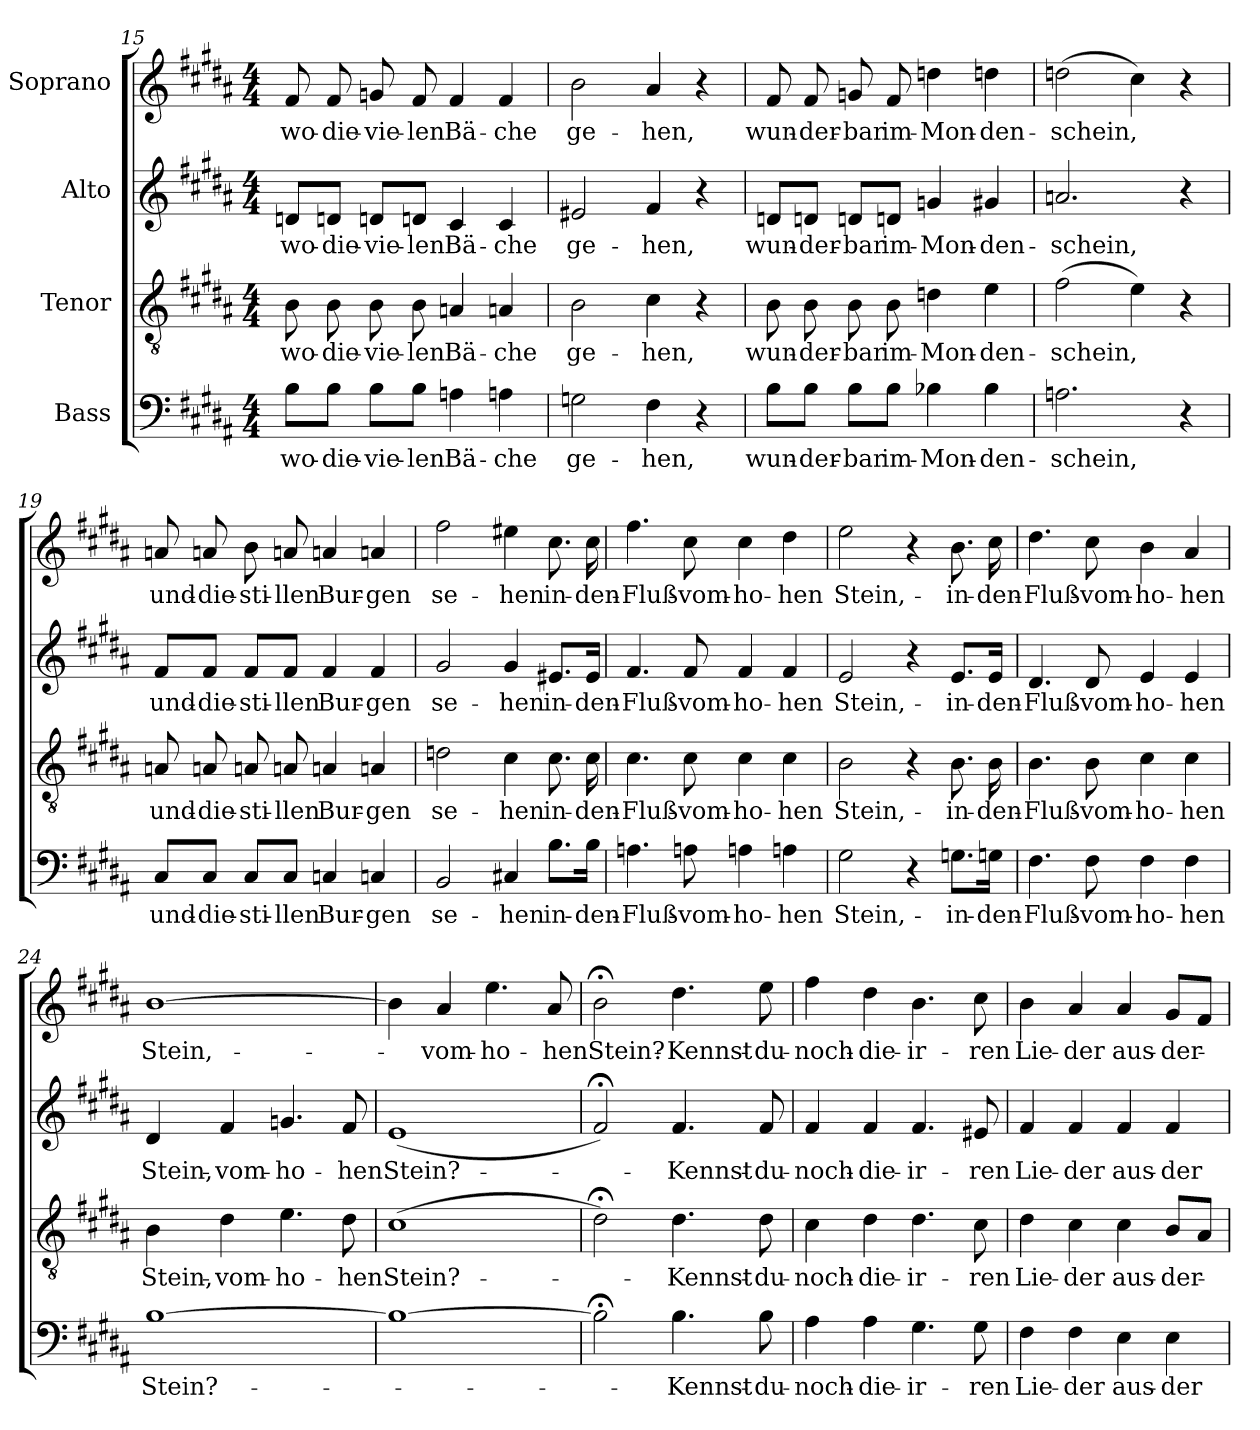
**kern	**text	**kern	**text	**kern	**text	**kern	**text
*part4	*part4	*part3	*part3	*part2	*part2	*part1	*part1
*staff4	*staff4	*staff3	*staff3	*staff2	*staff2	*staff1	*staff1
*I"Bass	*	*I"Tenor	*	*I"Alto	*	*I"Soprano	*
*clefF4	*	*clefGv2	*	*clefG2	*	*clefG2	*
*k[f#c#g#d#a#]	*	*k[f#c#g#d#a#]	*	*k[f#c#g#d#a#]	*	*k[f#c#g#d#a#]	*
*B:	*	*B:	*	*B:	*	*B:	*
*M4/4	*	*M4/4	*	*M4/4	*	*M4/4	*
=15	=15	=15	=15	=15	=15	=15	=15
8B\L	wo-	8B\	wo-	8dn/L	wo-	8f#/	wo-
8B\J	die-	8B\	die-	8dn/J	die-	8f#/	die-
8B\L	vie-	8B\	vie-	8dn/L	vie-	8gn/	vie-
8B\J	-len	8B\	-len	8dn/J	-len	8f#/	-len
4An\	Bä-	4An/	Bä-	4c#/	Bä-	4f#/	Bä-
4An\	-che	4An/	-che	4c#/	-che	4f#/	-che
=16	=16	=16	=16	=16	=16	=16	=16
2Gn\	ge-	2B\	ge-	2e#X/	ge-	2b\	ge-
4F#\	-hen,	4c#\	-hen,	4f#/	-hen,	4a#/	-hen,
4r	.	4r	.	4r	.	4r	.
!!LO:PB:g=z
=17	=17	=17	=17	=17	=17	=17	=17
8B\L	wun-	8B\	wun-	8dn/L	wun-	8f#/	wun-
8B\J	-der-	8B\	-der-	8dn/J	-der-	8f#/	-der-
8B\L	-bar	8B\	-bar	8dn/L	-bar	8gn/	-bar
8B\J	im-	8B\	im-	8dn/J	im-	8f#/	im-
4B-X\	Mon-	4dn\	Mon-	4gn/	Mon-	4ddn\	Mon-
4B-\	-den-	4e\	-den-	4g#X/	-den-	4ddn\	-den-
=18	=18	=18	=18	=18	=18	=18	=18
2.An\	-schein,	(2f#\	-schein,	2.an/	-schein,	(2ddn\	-schein,
.	.	4e\)	.	.	.	4cc#\)	.
4r	.	4r	.	4r	.	4r	.
=19	=19	=19	=19	=19	=19	=19	=19
8C#/L	und-	8An/	und-	8f#/L	und-	8an/	und-
8C#/J	die-	8An/	die-	8f#/J	die-	8an/	die-
8C#/L	sti-	8An/	sti-	8f#/L	sti-	8b\	sti-
8C#/J	-llen	8An/	-llen	8f#/J	-llen	8an/	-llen
4Cn/	Bur-	4An/	Bur-	4f#/	Bur-	4an/	Bur-
4Cn/	-gen	4An/	-gen	4f#/	-gen	4an/	-gen
=20	=20	=20	=20	=20	=20	=20	=20
2BB/	se-	2dn\	se-	2g#/	se-	2ff#\	se-
4C#X/	-hen	4c#\	-hen	4g#/	-hen	4ee#X\	-hen
8.B\L	in-	8.c#\	in-	8.e#X/L	in-	8.cc#\	in-
16B\Jk	den-	16c#\	den-	16e#/Jk	den-	16cc#\	den-
!!LO:LB:g=z
=21	=21	=21	=21	=21	=21	=21	=21
4.An\	Fluß-	4.c#\	Fluß-	4.f#/	Fluß-	4.ff#\	Fluß-
8An\	vom-	8c#\	vom-	8f#/	vom-	8cc#\	vom-
4An\	ho-	4c#\	ho-	4f#/	ho-	4cc#\	ho-
4An\	-hen	4c#\	-hen	4f#/	-hen	4dd#\	-hen
=22	=22	=22	=22	=22	=22	=22	=22
2G#\	Stein,-	2B\	Stein,-	2e/	Stein,-	2ee\	Stein,-
4r	.	4r	.	4r	.	4r	.
8.Gn\L	in-	8.B\	in-	8.e/L	in-	8.b\	in-
16Gn\Jk	den-	16B\	den-	16e/Jk	den-	16cc#\	den-
=23	=23	=23	=23	=23	=23	=23	=23
4.F#\	Fluß-	4.B\	Fluß-	4.d#/	Fluß-	4.dd#\	Fluß-
8F#\	vom-	8B\	vom-	8d#/	vom-	8cc#\	vom-
4F#\	ho-	4c#\	ho-	4e/	ho-	4b\	ho-
4F#\	-hen	4c#\	-hen	4e/	-hen	4a#/	-hen
=24	=24	=24	=24	=24	=24	=24	=24
[1B\	Stein?-	4B\	Stein,-	4d#/	Stein,-	[1b\	Stein,-
.	.	4d#\	vom-	4f#/	vom-	.	.
.	.	4.e\	ho-	4.gn/	ho-	.	.
.	.	8d#\	-hen	8f#/	-hen	.	.
=25	=25	=25	=25	=25	=25	=25	=25
1B\_	.	(1c#\	Stein?-	(1e/	Stein?-	4b\]	.
.	.	.	.	.	.	4a#/	vom-
.	.	.	.	.	.	4.ee\	ho-
.	.	.	.	.	.	8a#/	-hen
=26	=26	=26	=26	=26	=26	=26	=26
2B;<\]	.	2d#;<\)	.	2f#;</)	.	2b;<\	Stein?-
4.B\	Kennst-	4.d#\	Kennst-	4.f#/	Kennst-	4.dd#\	Kennst-
8B\	du-	8d#\	du-	8f#/	du-	8ee\	du-
!!LO:LB:g=z
=27	=27	=27	=27	=27	=27	=27	=27
4A#\	noch-	4c#\	noch-	4f#/	noch-	4ff#\	noch-
4A#\	die-	4d#\	die-	4f#/	die-	4dd#\	die-
4.G#\	ir-	4.d#\	ir-	4.f#/	ir-	4.b\	ir-
8G#\	-ren	8c#\	-ren	8e#X/	-ren	8cc#\	-ren
=28	=28	=28	=28	=28	=28	=28	=28
4F#\	Lie-	4d#\	Lie-	4f#/	Lie-	4b\	Lie-
4F#\	-der	4c#\	-der	4f#/	-der	4a#/	-der
4E\	aus-	4c#\	aus-	4f#/	aus-	4a#/	aus-
4E\	der-	8B/L	der-	4f#/	der-	8g#/L	der-
.	.	8A#/J	.	.	.	8f#/J	.
=	=	=	=	=	=	=	=
*-	*-	*-	*-	*-	*-	*-	*-
